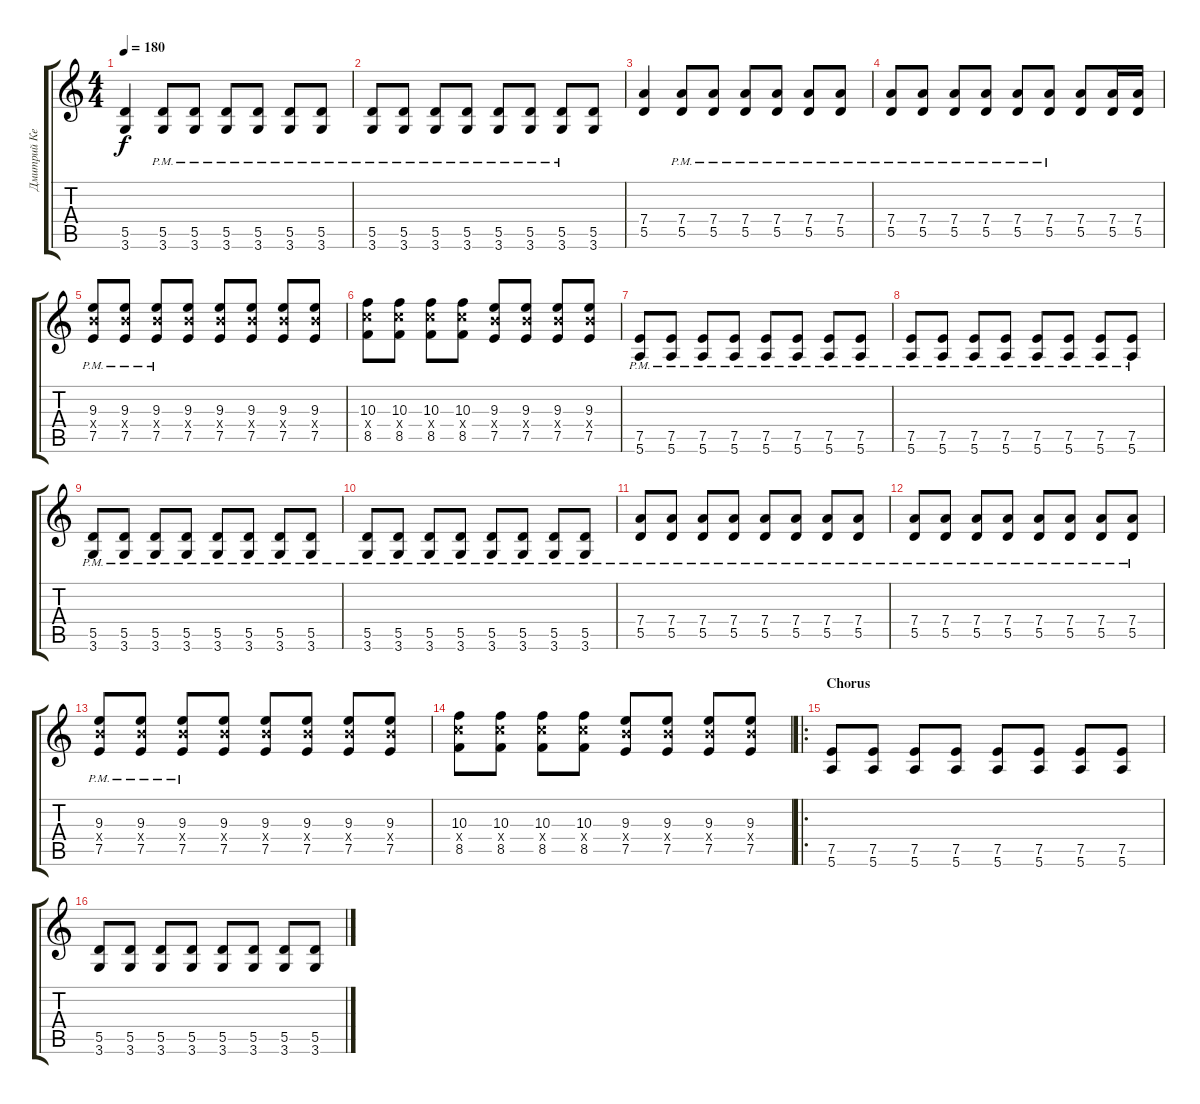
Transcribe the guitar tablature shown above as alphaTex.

\track ("Дмитрий Кежватов" "Дмитрий Ке") {instrument overdrivenguitar}
\staff {score tabs}
\tuning (E4 B3 G3 D3 A2 E2) {hide}
\ts (4 4)
\tempo 180
\clef g2
\ks c
(5.5 3.6).4{dy f} (5.5{pm} 3.6{pm}).8 (5.5{pm} 3.6{pm}).8 (5.5{pm} 3.6{pm}).8 (5.5{pm} 3.6{pm}).8 (5.5{pm} 3.6{pm}).8 (5.5{pm} 3.6{pm}).8 |
(5.5{pm} 3.6{pm}).8 (5.5{pm} 3.6{pm}).8 (5.5{pm} 3.6{pm}).8 (5.5{pm} 3.6{pm}).8 (5.5{pm} 3.6{pm}).8 (5.5{pm} 3.6{pm}).8 (5.5{pm} 3.6{pm}).8 (5.5 3.6).8 |
(7.4 5.5).4 (7.4{pm} 5.5{pm}).8 (7.4{pm} 5.5{pm}).8 (7.4{pm} 5.5{pm}).8 (7.4{pm} 5.5{pm}).8 (7.4{pm} 5.5{pm}).8 (7.4{pm} 5.5{pm}).8 |
(7.4{pm} 5.5{pm}).8 (7.4{pm} 5.5{pm}).8 (7.4{pm} 5.5{pm}).8 (7.4{pm} 5.5{pm}).8 (7.4{pm} 5.5{pm}).8 (7.4{pm} 5.5{pm}).8 (7.4 5.5).8 (7.4 5.5).16 (7.4 5.5).16 |
(9.3{pm} 9.4{x} 7.5{pm}).8 (9.3{pm} 9.4{x} 7.5{pm}).8 (9.3{pm} 9.4{x} 7.5{pm}).8 (9.3 9.4{x} 7.5).8 (9.3 9.4{x} 7.5).8 (9.3 9.4{x} 7.5).8 (9.3 9.4{x} 7.5).8 (9.3 9.4{x} 7.5).8 |
(10.3 10.4{x} 8.5).8 (10.3 10.4{x} 8.5).8 (10.3 10.4{x} 8.5).8 (10.3 10.4{x} 8.5).8 (9.3 9.4{x} 7.5).8 (9.3 9.4{x} 7.5).8 (9.3 9.4{x} 7.5).8 (9.3 9.4{x} 7.5).8 |
(7.5{pm} 5.6{pm}).8 (7.5{pm} 5.6{pm}).8 (7.5{pm} 5.6{pm}).8 (7.5{pm} 5.6{pm}).8 (7.5{pm} 5.6{pm}).8 (7.5{pm} 5.6{pm}).8 (7.5{pm} 5.6{pm}).8 (7.5{pm} 5.6{pm}).8 |
(7.5{pm} 5.6{pm}).8 (7.5{pm} 5.6{pm}).8 (7.5{pm} 5.6{pm}).8 (7.5{pm} 5.6{pm}).8 (7.5{pm} 5.6{pm}).8 (7.5{pm} 5.6{pm}).8 (7.5{pm} 5.6{pm}).8 (7.5{pm} 5.6{pm}).8 |
(5.5{pm} 3.6{pm}).8 (5.5{pm} 3.6{pm}).8 (5.5{pm} 3.6{pm}).8 (5.5{pm} 3.6{pm}).8 (5.5{pm} 3.6{pm}).8 (5.5{pm} 3.6{pm}).8 (5.5{pm} 3.6{pm}).8 (5.5{pm} 3.6{pm}).8 |
(5.5{pm} 3.6{pm}).8 (5.5{pm} 3.6{pm}).8 (5.5{pm} 3.6{pm}).8 (5.5{pm} 3.6{pm}).8 (5.5{pm} 3.6{pm}).8 (5.5{pm} 3.6{pm}).8 (5.5{pm} 3.6{pm}).8 (5.5{pm} 3.6{pm}).8 |
(7.4{pm} 5.5{pm}).8 (7.4{pm} 5.5{pm}).8 (7.4{pm} 5.5{pm}).8 (7.4{pm} 5.5{pm}).8 (7.4{pm} 5.5{pm}).8 (7.4{pm} 5.5{pm}).8 (7.4{pm} 5.5{pm}).8 (7.4{pm} 5.5{pm}).8 |
(7.4{pm} 5.5{pm}).8 (7.4{pm} 5.5{pm}).8 (7.4{pm} 5.5{pm}).8 (7.4{pm} 5.5{pm}).8 (7.4{pm} 5.5{pm}).8 (7.4{pm} 5.5{pm}).8 (7.4{pm} 5.5{pm}).8 (7.4{pm} 5.5{pm}).8 |
(9.3{pm} 9.4{x} 7.5{pm}).8 (9.3{pm} 9.4{x} 7.5{pm}).8 (9.3{pm} 9.4{x} 7.5{pm}).8 (9.3 9.4{x} 7.5).8 (9.3 9.4{x} 7.5).8 (9.3 9.4{x} 7.5).8 (9.3 9.4{x} 7.5).8 (9.3 9.4{x} 7.5).8 |
(10.3 10.4{x} 8.5).8 (10.3 10.4{x} 8.5).8 (10.3 10.4{x} 8.5).8 (10.3 10.4{x} 8.5).8 (9.3 9.4{x} 7.5).8 (9.3 9.4{x} 7.5).8 (9.3 9.4{x} 7.5).8 (9.3 9.4{x} 7.5).8 |
\ro
\section ("" "Chorus")
(7.5 5.6).8 (7.5 5.6).8 (7.5 5.6).8 (7.5 5.6).8 (7.5 5.6).8 (7.5 5.6).8 (7.5 5.6).8 (7.5 5.6).8 |
(5.5 3.6).8 (5.5 3.6).8 (5.5 3.6).8 (5.5 3.6).8 (5.5 3.6).8 (5.5 3.6).8 (5.5 3.6).8 (5.5 3.6).8
